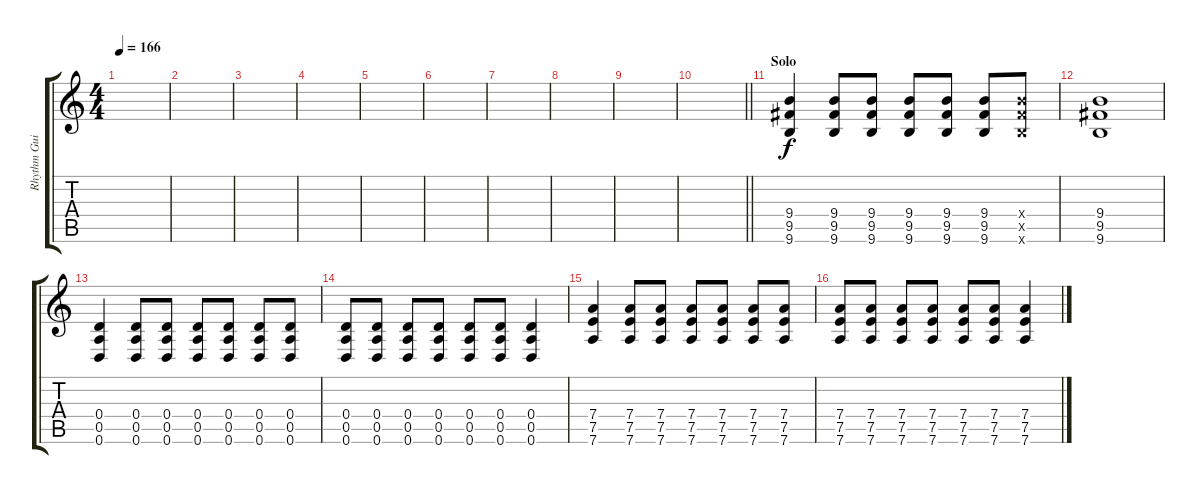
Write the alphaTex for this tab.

\track ("Rhythm Guitar" "Rhythm Gui") {instrument overdrivenguitar}
\staff {score tabs}
\tuning (E4 B3 G3 D3 A2 D2) {hide}
\ts (4 4)
\tempo 166
\clef g2
\ks c
|
|
|
|
|
|
|
|
|
\barLineRight lightlight
|
\section ("" "Solo")
(9.4 9.5 9.6).4 (9.4 9.5 9.6).8 (9.4 9.5 9.6).8 (9.4 9.5 9.6).8 (9.4 9.5 9.6).8 (9.4 9.5 9.6).8 (9.4{x} 9.5{x} 9.6{x}).8 |
(9.4 9.5 9.6).1 |
(0.4 0.5 0.6).4 (0.4 0.5 0.6).8 (0.4 0.5 0.6).8 (0.4 0.5 0.6).8 (0.4 0.5 0.6).8 (0.4 0.5 0.6).8 (0.4 0.5 0.6).8 |
(0.4 0.5 0.6).8 (0.4 0.5 0.6).8 (0.4 0.5 0.6).8 (0.4 0.5 0.6).8 (0.4 0.5 0.6).8 (0.4 0.5 0.6).8 (0.4 0.5 0.6).4 |
(7.4 7.5 7.6).4 (7.4 7.5 7.6).8 (7.4 7.5 7.6).8 (7.4 7.5 7.6).8 (7.4 7.5 7.6).8 (7.4 7.5 7.6).8 (7.4 7.5 7.6).8 |
(7.4 7.5 7.6).8 (7.4 7.5 7.6).8 (7.4 7.5 7.6).8 (7.4 7.5 7.6).8 (7.4 7.5 7.6).8 (7.4 7.5 7.6).8 (7.4 7.5 7.6).4
